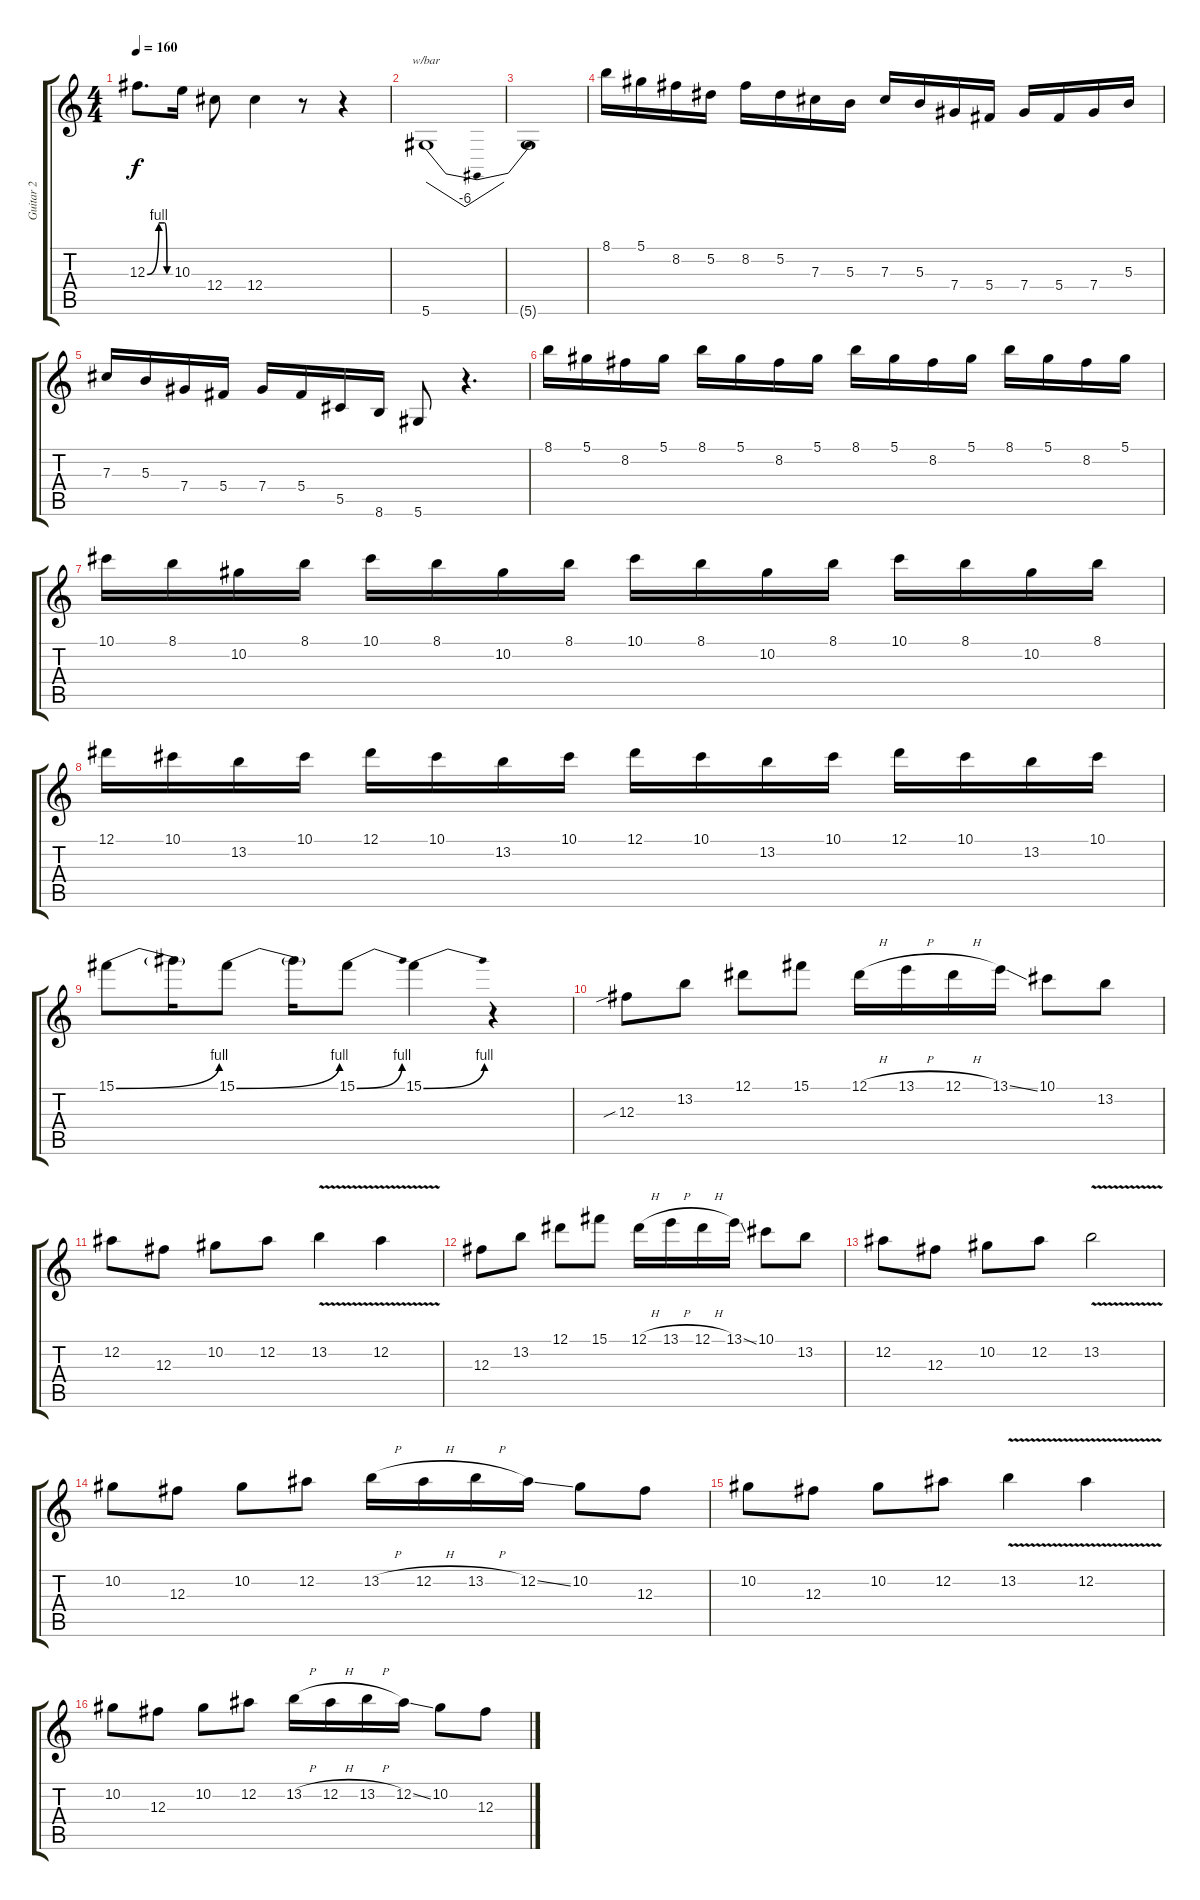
\track ("Guitar 2" "Guitar 2") {instrument overdrivenguitar}
\staff {score tabs}
\tuning (Eb4 Bb3 Gb3 Db3 Ab2 Eb2) {hide}
\ts (4 4)
\tempo 160
\clef g2
\ks c
12.3{be (custom 0 0 30 4 45 4 51 0 60 0)}.8{d dy f} 10.3.16 12.4.8 12.4.4 r.8 r.4 |
5.6.1{tbe (dip default 0 0 30 -24 60 0)} |
5.6{t}.1 |
8.1.16 5.1.16 8.2.16 5.2.16 8.2.16 5.2.16 7.3.16 5.3.16 7.3.16 5.3.16 7.4.16 5.4.16 7.4.16 5.4.16 7.4.16 5.3.16 |
7.3.16 5.3.16 7.4.16 5.4.16 7.4.16 5.4.16 5.5.16 8.6.16 5.6.8 r.4{d} |
8.1.16 5.1.16 8.2.16 5.1.16 8.1.16 5.1.16 8.2.16 5.1.16 8.1.16 5.1.16 8.2.16 5.1.16 8.1.16 5.1.16 8.2.16 5.1.16 |
10.1.16 8.1.16 10.2.16 8.1.16 10.1.16 8.1.16 10.2.16 8.1.16 10.1.16 8.1.16 10.2.16 8.1.16 10.1.16 8.1.16 10.2.16 8.1.16 |
12.1.16 10.1.16 13.2.16 10.1.16 12.1.16 10.1.16 13.2.16 10.1.16 12.1.16 10.1.16 13.2.16 10.1.16 12.1.16 10.1.16 13.2.16 10.1.16 |
15.1{be (bend 0 0 60 4)}.8 15.1{t}.16 15.1{be (bend 0 0 60 4)}.8 15.1{t}.16 15.1{be (bend 0 0 60 4)}.8 15.1{be (bend 0 0 60 4)}.4 r.4 |
12.3{sib}.8 13.2.8 12.1.8 15.1.8 12.1{h}.16 13.1{h}.16 12.1{h}.16 13.1{ss}.16 10.1.8 13.2.8 |
12.2.8 12.3.8 10.2.8 12.2.8 13.2{v}.4 12.2{v}.4 |
12.3.8 13.2.8 12.1.8 15.1.8 12.1{h}.16 13.1{h}.16 12.1{h}.16 13.1{ss}.16 10.1.8 13.2.8 |
12.2.8 12.3.8 10.2.8 12.2.8 13.2{v}.2 |
10.2.8 12.3.8 10.2.8 12.2.8 13.2{h}.16 12.2{h}.16 13.2{h}.16 12.2{ss}.16 10.2.8 12.3.8 |
10.2.8 12.3.8 10.2.8 12.2.8 13.2{v}.4 12.2{v}.4 |
10.2.8 12.3.8 10.2.8 12.2.8 13.2{h}.16 12.2{h}.16 13.2{h}.16 12.2{ss}.16 10.2.8 12.3.8
